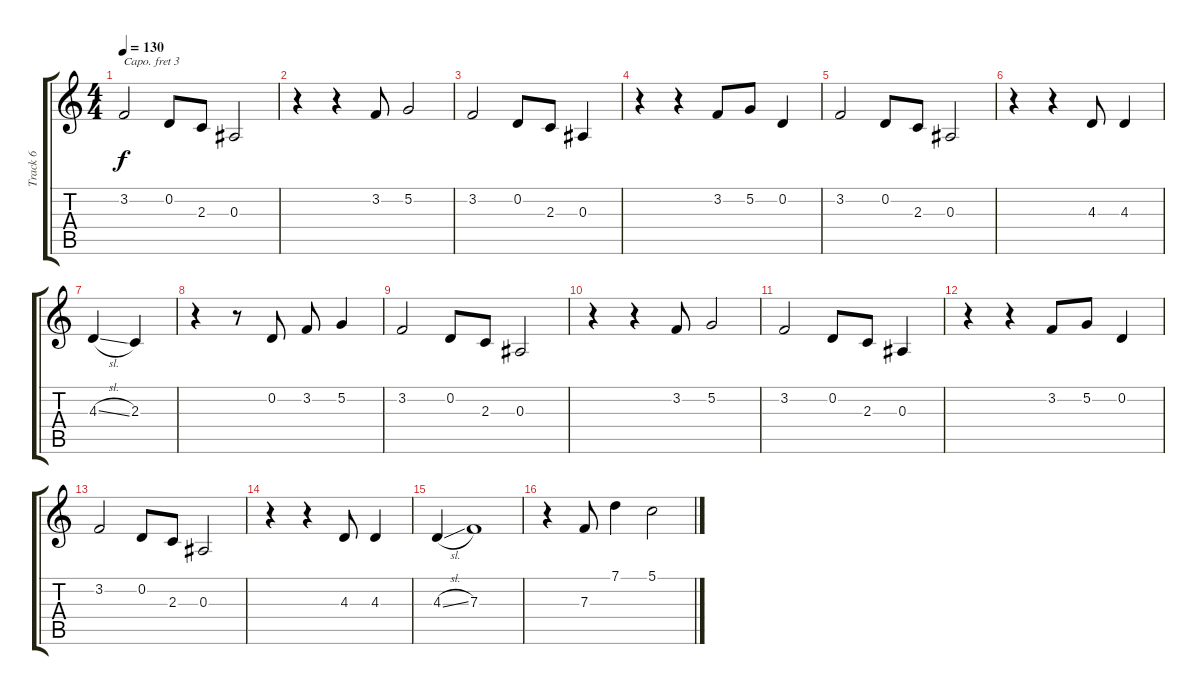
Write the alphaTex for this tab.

\track ("Track 6" "Track 6") {instrument lead2sawtooth}
\staff {score tabs}
\capo 3
\tuning (E4 B3 G3 D3 A2 E2) {hide}
\ts (4 4)
\tempo 130
\clef g2
\ks c
3.2.2{dy f} 0.2.8 2.3.8 0.3.2 |
r.4 r.4 3.2.8 5.2.2 |
3.2.2 0.2.8 2.3.8 0.3.4 |
r.4 r.4 3.2.8 5.2.8 0.2.4 |
3.2.2 0.2.8 2.3.8 0.3.2 |
r.4 r.4 4.3.8 4.3.4 |
4.3{sl}.4 2.3.4 |
r.4 r.8 0.2.8 3.2.8 5.2.4 |
3.2.2 0.2.8 2.3.8 0.3.2 |
r.4 r.4 3.2.8 5.2.2 |
3.2.2 0.2.8 2.3.8 0.3.4 |
r.4 r.4 3.2.8 5.2.8 0.2.4 |
3.2.2 0.2.8 2.3.8 0.3.2 |
r.4 r.4 4.3.8 4.3.4 |
4.3{sl}.4 7.3.1 |
r.4 7.3.8 7.1.4 5.1.2
